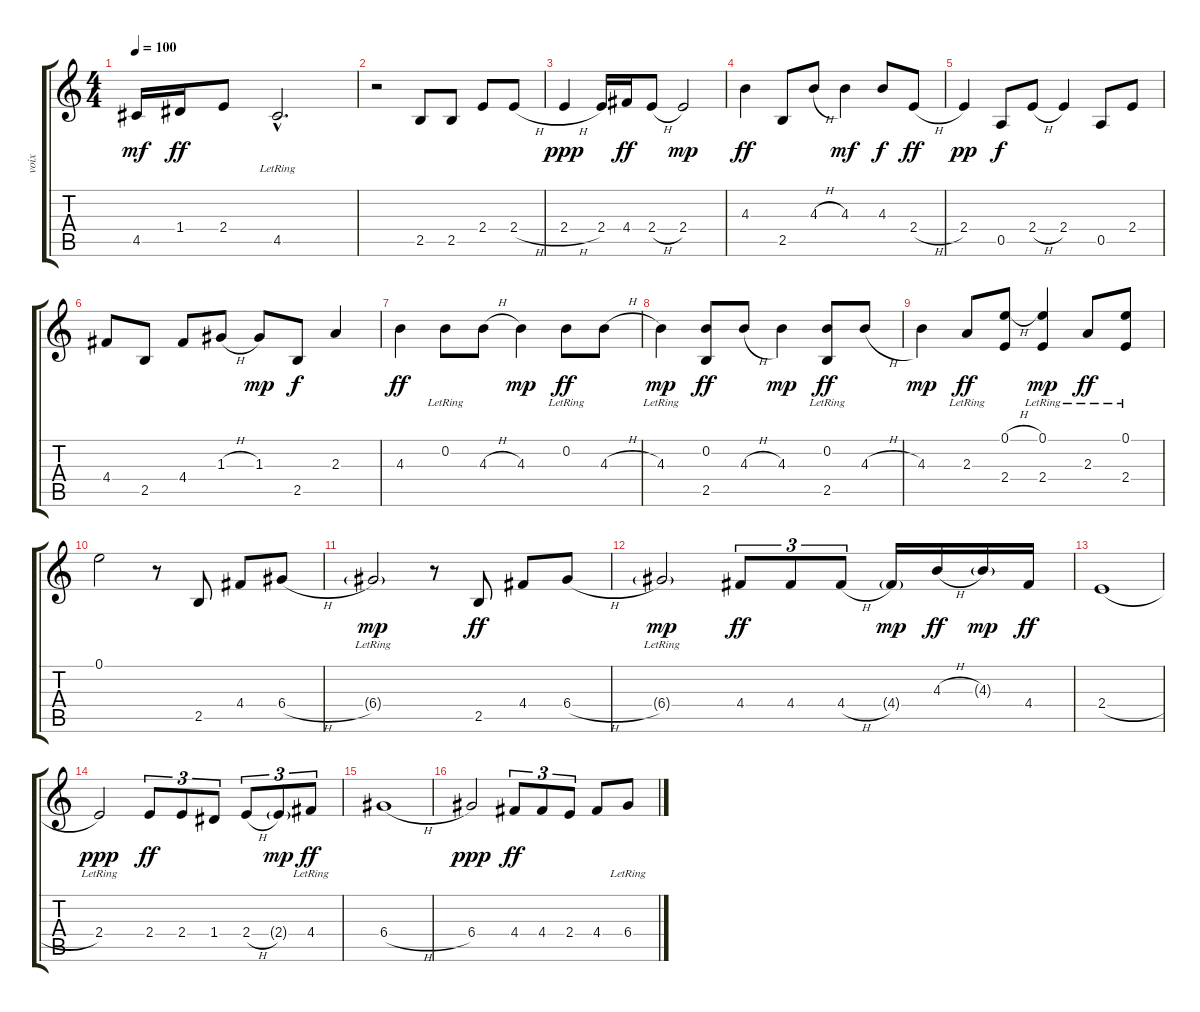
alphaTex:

\track ("voix" "voix") {instrument celesta}
\staff {score tabs}
\tuning (E5 B4 G4 D4 A3 E3) {hide}
\ts (4 4)
\tempo 100
\clef g2
\ks c
4.5.16{dy mf} 1.4.16{dy ff} 2.4.8 4.5{hac lr}.2{d} |
r.2 2.5.8 2.5.8 2.4.8 2.4{h}.8 |
2.4{h}.4{dy ppp} 2.4.16 4.4.16{dy ff} 2.4{h}.8 2.4.2{dy mp} |
4.3.4{dy ff instrument acousticguitarnylon} 2.5.8 4.3{h}.8 4.3.4{dy mf} 4.3.8{dy f} 2.4{h}.8{dy ff} |
2.4.4{dy pp} 0.5.8{dy f} 2.4{h}.8 2.4.4 0.5.8 2.4.8 |
4.4.8 2.5.8 4.4.8 1.3{h}.8 1.3.8{dy mp} 2.5.8{dy f} 2.3.4 |
4.3.4{dy ff} 0.2{lr}.8 4.3{h}.8 4.3.4{dy mp} 0.2{lr}.8{dy ff} 4.3{h}.8 |
4.3{lr}.4{dy mp} (0.2 2.5).8{dy ff} 4.3{h}.8 4.3.4{dy mp} (0.2{lr} 2.5).8{dy ff} 4.3{h}.8 |
4.3.4{dy mp} 2.3{lr}.8{dy ff} (0.1{h} 2.4).8 (0.1{lr} 2.4).4{dy mp} 2.3{lr}.8{dy ff} (0.1{lr} 2.4).8 |
0.1.2 r.8 2.5.8 4.4.8 6.4{h}.8 |
6.4{g lr}.2{dy mp} r.8 2.5.8{dy ff} 4.4.8 6.4{h}.8 |
6.4{g lr}.2{dy mp} 4.4.8{tu (3 2) dy ff} 4.4.8{tu (3 2)} 4.4{h}.8{tu (3 2)} 4.4{g}.16{dy mp} 4.3{h}.16{dy ff} 4.3{g}.16{dy mp} 4.4.16{dy ff} |
2.4{h}.1 |
2.4{lr}.2{dy ppp} 2.4.8{tu (3 2) dy ff} 2.4.8{tu (3 2)} 1.4.8{tu (3 2)} 2.4{h}.8{tu (3 2)} 2.4{g}.8{tu (3 2) dy mp} 4.4{lr}.8{tu (3 2) dy ff} |
6.4{h}.1 |
6.4.2{dy ppp} 4.4.8{tu (3 2) dy ff} 4.4.8{tu (3 2)} 2.4.8{tu (3 2)} 4.4.8 6.4{lr}.8
